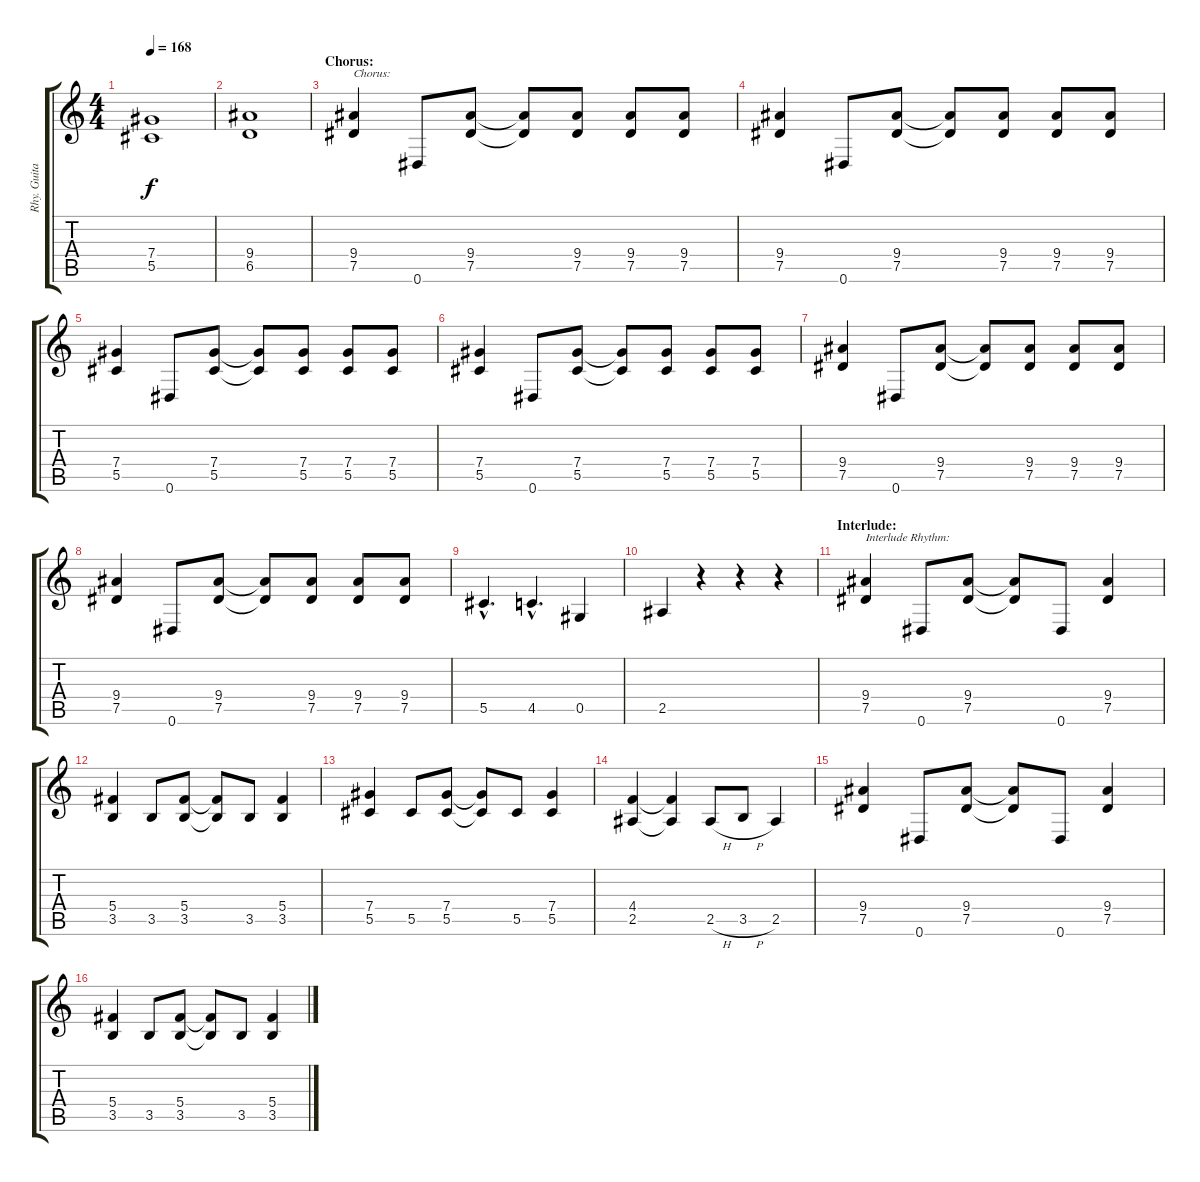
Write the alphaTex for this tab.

\track ("Rhy. Guitar 2" "Rhy. Guita") {instrument distortionguitar}
\staff {score tabs}
\tuning (Eb4 Bb3 Gb3 Db3 Ab2 Eb2) {hide}
\ts (4 4)
\tempo 168
\clef g2
\ks c
(7.4 5.5).1{dy f} |
(9.4 6.5).1 |
\section ("" "Chorus:")
(9.4 7.5).4{txt "Chorus:"} 0.6.8 (9.4 7.5).8 (9.4{t} 7.5{t}).8 (9.4 7.5).8 (9.4 7.5).8 (9.4 7.5).8 |
(9.4 7.5).4 0.6.8 (9.4 7.5).8 (9.4{t} 7.5{t}).8 (9.4 7.5).8 (9.4 7.5).8 (9.4 7.5).8 |
(7.4 5.5).4 0.6.8 (7.4 5.5).8 (7.4{t} 5.5{t}).8 (7.4 5.5).8 (7.4 5.5).8 (7.4 5.5).8 |
(7.4 5.5).4 0.6.8 (7.4 5.5).8 (7.4{t} 5.5{t}).8 (7.4 5.5).8 (7.4 5.5).8 (7.4 5.5).8 |
(9.4 7.5).4 0.6.8 (9.4 7.5).8 (9.4{t} 7.5{t}).8 (9.4 7.5).8 (9.4 7.5).8 (9.4 7.5).8 |
(9.4 7.5).4 0.6.8 (9.4 7.5).8 (9.4{t} 7.5{t}).8 (9.4 7.5).8 (9.4 7.5).8 (9.4 7.5).8 |
5.5{hac}.4{d} 4.5{hac}.4{d} 0.5.4 |
2.5.4 r.4 r.4 r.4 |
\section ("" "Interlude:")
(9.4 7.5).4{txt "Interlude Rhythm:"} 0.6.8 (9.4 7.5).8 (9.4{t} 7.5{t}).8 0.6.8 (9.4 7.5).4 |
(5.4 3.5).4 3.5.8 (5.4 3.5).8 (5.4{t} 3.5{t}).8 3.5.8 (5.4 3.5).4 |
(7.4 5.5).4 5.5.8 (7.4 5.5).8 (7.4{t} 5.5{t}).8 5.5.8 (7.4 5.5).4 |
(4.4 2.5).4 (4.4{t} 2.5{t}).4 2.5{h}.8 3.5{h}.8 2.5.4 |
(9.4 7.5).4 0.6.8 (9.4 7.5).8 (9.4{t} 7.5{t}).8 0.6.8 (9.4 7.5).4 |
(5.4 3.5).4 3.5.8 (5.4 3.5).8 (5.4{t} 3.5{t}).8 3.5.8 (5.4 3.5).4
